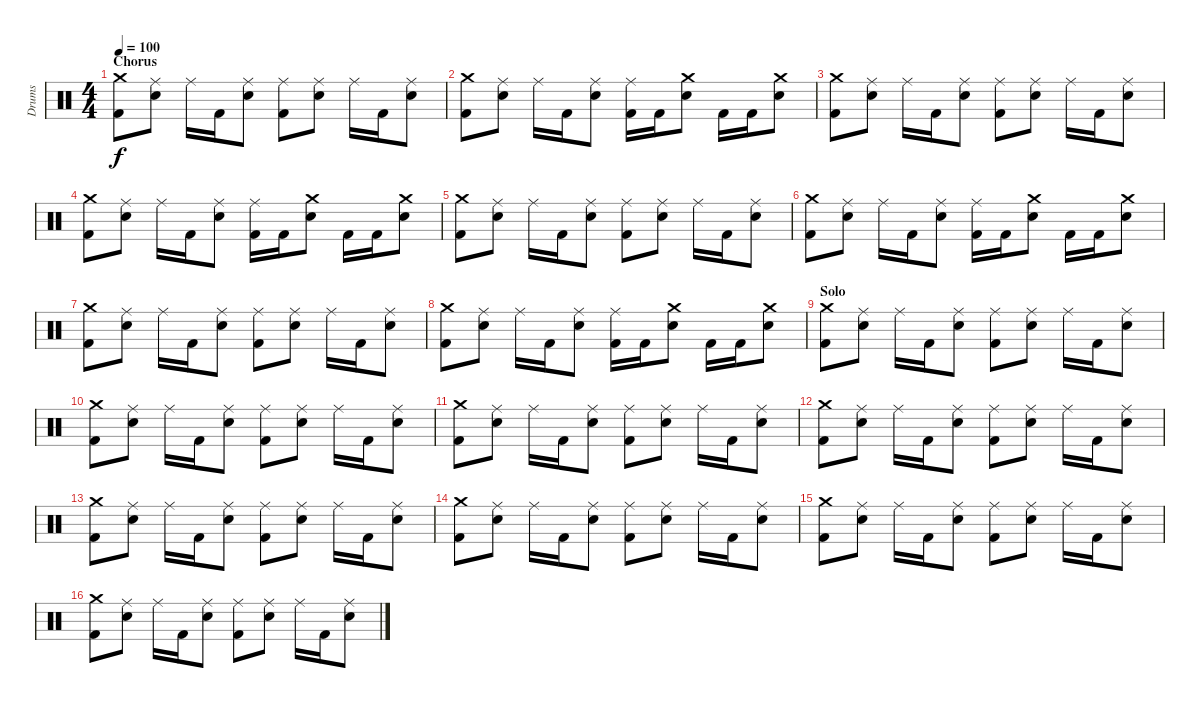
\track ("Drums" "Drums") {instrument percussion}
\staff {score}
\articulation defaults
\ts (4 4)
\section ("" "Chorus")
\tempo 100
\clef neutral
\ks c
("Crash medium (hit)" "Kick (hit) 2").8{dy f} ("Ride (middle)" "Electric Snare (hit)").8 "Ride (middle)".16 "Kick (hit) 2".16 ("Ride (middle)" "Electric Snare (hit)").8 ("Ride (middle)" "Kick (hit) 2").8 ("Ride (middle)" "Electric Snare (hit)").8 "Ride (middle)".16 "Kick (hit) 2".16 ("Ride (middle)" "Electric Snare (hit)").8 |
("Crash medium (hit)" "Kick (hit) 2").8 ("Ride (middle)" "Electric Snare (hit)").8 "Ride (middle)".16 "Kick (hit) 2".16 ("Ride (middle)" "Electric Snare (hit)").8 ("Ride (middle)" "Kick (hit) 2").16 "Kick (hit) 2".16 ("Crash medium (hit)" "Electric Snare (hit)").8 "Kick (hit) 2".16 "Kick (hit) 2".16 ("Crash medium (hit)" "Electric Snare (hit)").8 |
("Crash medium (hit)" "Kick (hit) 2").8 ("Ride (middle)" "Electric Snare (hit)").8 "Ride (middle)".16 "Kick (hit) 2".16 ("Ride (middle)" "Electric Snare (hit)").8 ("Ride (middle)" "Kick (hit) 2").8 ("Ride (middle)" "Electric Snare (hit)").8 "Ride (middle)".16 "Kick (hit) 2".16 ("Ride (middle)" "Electric Snare (hit)").8 |
("Crash medium (hit)" "Kick (hit) 2").8 ("Ride (middle)" "Electric Snare (hit)").8 "Ride (middle)".16 "Kick (hit) 2".16 ("Ride (middle)" "Electric Snare (hit)").8 ("Ride (middle)" "Kick (hit) 2").16 "Kick (hit) 2".16 ("Crash medium (hit)" "Electric Snare (hit)").8 "Kick (hit) 2".16 "Kick (hit) 2".16 ("Crash medium (hit)" "Electric Snare (hit)").8 |
("Crash medium (hit)" "Kick (hit) 2").8 ("Ride (middle)" "Electric Snare (hit)").8 "Ride (middle)".16 "Kick (hit) 2".16 ("Ride (middle)" "Electric Snare (hit)").8 ("Ride (middle)" "Kick (hit) 2").8 ("Ride (middle)" "Electric Snare (hit)").8 "Ride (middle)".16 "Kick (hit) 2".16 ("Ride (middle)" "Electric Snare (hit)").8 |
("Crash medium (hit)" "Kick (hit) 2").8 ("Ride (middle)" "Electric Snare (hit)").8 "Ride (middle)".16 "Kick (hit) 2".16 ("Ride (middle)" "Electric Snare (hit)").8 ("Ride (middle)" "Kick (hit) 2").16 "Kick (hit) 2".16 ("Crash medium (hit)" "Electric Snare (hit)").8 "Kick (hit) 2".16 "Kick (hit) 2".16 ("Crash medium (hit)" "Electric Snare (hit)").8 |
("Crash medium (hit)" "Kick (hit) 2").8 ("Ride (middle)" "Electric Snare (hit)").8 "Ride (middle)".16 "Kick (hit) 2".16 ("Ride (middle)" "Electric Snare (hit)").8 ("Ride (middle)" "Kick (hit) 2").8 ("Ride (middle)" "Electric Snare (hit)").8 "Ride (middle)".16 "Kick (hit) 2".16 ("Ride (middle)" "Electric Snare (hit)").8 |
("Crash medium (hit)" "Kick (hit) 2").8 ("Ride (middle)" "Electric Snare (hit)").8 "Ride (middle)".16 "Kick (hit) 2".16 ("Ride (middle)" "Electric Snare (hit)").8 ("Ride (middle)" "Kick (hit) 2").16 "Kick (hit) 2".16 ("Crash medium (hit)" "Electric Snare (hit)").8 "Kick (hit) 2".16 "Kick (hit) 2".16 ("Crash medium (hit)" "Electric Snare (hit)").8 |
\section ("" "Solo")
("Crash medium (hit)" "Kick (hit) 2").8 ("Ride (middle)" "Electric Snare (hit)").8 "Ride (middle)".16 "Kick (hit) 2".16 ("Ride (middle)" "Electric Snare (hit)").8 ("Ride (middle)" "Kick (hit) 2").8 ("Ride (middle)" "Electric Snare (hit)").8 "Ride (middle)".16 "Kick (hit) 2".16 ("Ride (middle)" "Electric Snare (hit)").8 |
("Crash medium (hit)" "Kick (hit) 2").8 ("Ride (middle)" "Electric Snare (hit)").8 "Ride (middle)".16 "Kick (hit) 2".16 ("Ride (middle)" "Electric Snare (hit)").8 ("Ride (middle)" "Kick (hit) 2").8 ("Ride (middle)" "Electric Snare (hit)").8 "Ride (middle)".16 "Kick (hit) 2".16 ("Ride (middle)" "Electric Snare (hit)").8 |
("Crash medium (hit)" "Kick (hit) 2").8 ("Ride (middle)" "Electric Snare (hit)").8 "Ride (middle)".16 "Kick (hit) 2".16 ("Ride (middle)" "Electric Snare (hit)").8 ("Ride (middle)" "Kick (hit) 2").8 ("Ride (middle)" "Electric Snare (hit)").8 "Ride (middle)".16 "Kick (hit) 2".16 ("Ride (middle)" "Electric Snare (hit)").8 |
("Crash medium (hit)" "Kick (hit) 2").8 ("Ride (middle)" "Electric Snare (hit)").8 "Ride (middle)".16 "Kick (hit) 2".16 ("Ride (middle)" "Electric Snare (hit)").8 ("Ride (middle)" "Kick (hit) 2").8 ("Ride (middle)" "Electric Snare (hit)").8 "Ride (middle)".16 "Kick (hit) 2".16 ("Ride (middle)" "Electric Snare (hit)").8 |
("Crash medium (hit)" "Kick (hit) 2").8 ("Ride (middle)" "Electric Snare (hit)").8 "Ride (middle)".16 "Kick (hit) 2".16 ("Ride (middle)" "Electric Snare (hit)").8 ("Ride (middle)" "Kick (hit) 2").8 ("Ride (middle)" "Electric Snare (hit)").8 "Ride (middle)".16 "Kick (hit) 2".16 ("Ride (middle)" "Electric Snare (hit)").8 |
("Crash medium (hit)" "Kick (hit) 2").8 ("Ride (middle)" "Electric Snare (hit)").8 "Ride (middle)".16 "Kick (hit) 2".16 ("Ride (middle)" "Electric Snare (hit)").8 ("Ride (middle)" "Kick (hit) 2").8 ("Ride (middle)" "Electric Snare (hit)").8 "Ride (middle)".16 "Kick (hit) 2".16 ("Ride (middle)" "Electric Snare (hit)").8 |
("Crash medium (hit)" "Kick (hit) 2").8 ("Ride (middle)" "Electric Snare (hit)").8 "Ride (middle)".16 "Kick (hit) 2".16 ("Ride (middle)" "Electric Snare (hit)").8 ("Ride (middle)" "Kick (hit) 2").8 ("Ride (middle)" "Electric Snare (hit)").8 "Ride (middle)".16 "Kick (hit) 2".16 ("Ride (middle)" "Electric Snare (hit)").8 |
("Crash medium (hit)" "Kick (hit) 2").8 ("Ride (middle)" "Electric Snare (hit)").8 "Ride (middle)".16 "Kick (hit) 2".16 ("Ride (middle)" "Electric Snare (hit)").8 ("Ride (middle)" "Kick (hit) 2").8 ("Ride (middle)" "Electric Snare (hit)").8 "Ride (middle)".16 "Kick (hit) 2".16 ("Ride (middle)" "Electric Snare (hit)").8
